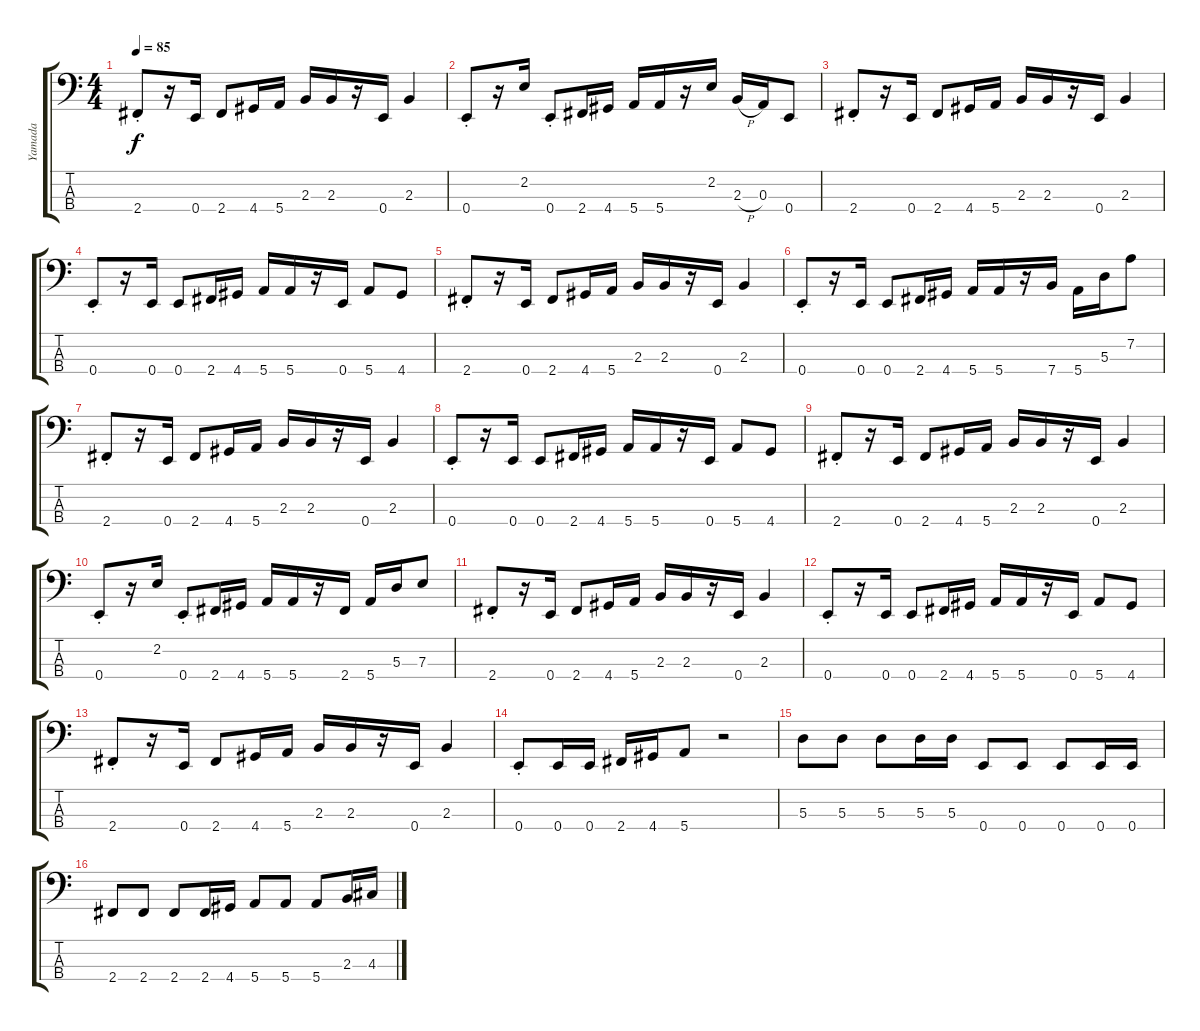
\track ("Yamada" "Yamada") {instrument electricbasspick}
\staff {score tabs}
\tuning (G2 D2 A1 E1) {hide}
\ts (4 4)
\tempo 85
\clef f4
\ks c
2.4{st}.8{dy f} r.16 0.4.16 2.4.8 4.4.16 5.4.16 2.3.16 2.3.16 r.16 0.4.16 2.3.4 |
0.4{st}.8 r.16 2.2.16 0.4{st}.8 2.4.16 4.4.16 5.4.16 5.4.16 r.16 2.2.16 2.3{h}.16 0.3.16 0.4.8 |
2.4{st}.8 r.16 0.4.16 2.4.8 4.4.16 5.4.16 2.3.16 2.3.16 r.16 0.4.16 2.3.4 |
0.4{st}.8 r.16 0.4.16 0.4.8 2.4.16 4.4.16 5.4.16 5.4.16 r.16 0.4.16 5.4.8 4.4.8 |
2.4{st}.8 r.16 0.4.16 2.4.8 4.4.16 5.4.16 2.3.16 2.3.16 r.16 0.4.16 2.3.4 |
0.4{st}.8 r.16 0.4.16 0.4.8 2.4.16 4.4.16 5.4.16 5.4.16 r.16 7.4.16 5.4.16 5.3.16 7.2.8 |
2.4{st}.8 r.16 0.4.16 2.4.8 4.4.16 5.4.16 2.3.16 2.3.16 r.16 0.4.16 2.3.4 |
0.4{st}.8 r.16 0.4.16 0.4.8 2.4.16 4.4.16 5.4.16 5.4.16 r.16 0.4.16 5.4.8 4.4.8 |
2.4{st}.8 r.16 0.4.16 2.4.8 4.4.16 5.4.16 2.3.16 2.3.16 r.16 0.4.16 2.3.4 |
0.4{st}.8 r.16 2.2.16 0.4{st}.8 2.4.16 4.4.16 5.4.16 5.4.16 r.16 2.4.16 5.4.16 5.3.16 7.3.8 |
2.4{st}.8 r.16 0.4.16 2.4.8 4.4.16 5.4.16 2.3.16 2.3.16 r.16 0.4.16 2.3.4 |
0.4{st}.8 r.16 0.4.16 0.4.8 2.4.16 4.4.16 5.4.16 5.4.16 r.16 0.4.16 5.4.8 4.4.8 |
2.4{st}.8 r.16 0.4.16 2.4.8 4.4.16 5.4.16 2.3.16 2.3.16 r.16 0.4.16 2.3.4 |
0.4{st}.8 0.4.16 0.4.16 2.4.16 4.4.16 5.4.8 r.2 |
5.3.8 5.3.8 5.3.8 5.3.16 5.3.16 0.4.8 0.4.8 0.4.8 0.4.16 0.4.16 |
2.4.8 2.4.8 2.4.8 2.4.16 4.4.16 5.4.8 5.4.8 5.4.8 2.3.16 4.3.16
